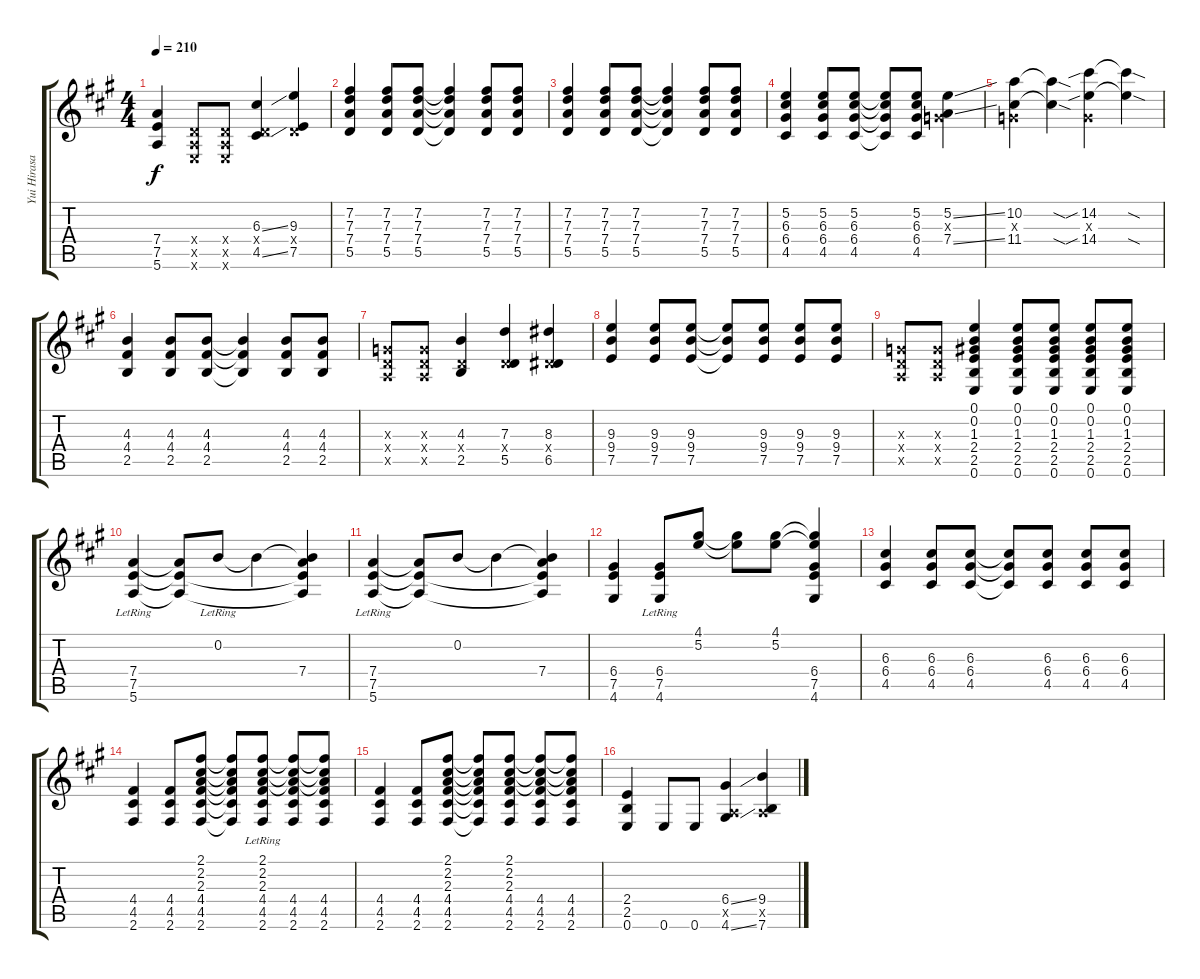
\track ("Yui Hirasawa" "Yui Hirasa") {instrument distortionguitar}
\staff {score tabs}
\tuning (E4 B3 G3 D3 A2 E2) {hide}
\ts (4 4)
\tempo 210
\clef g2
\ks a
(7.4 7.5 5.6).4{dy f} (0.4{x} 0.5{x} 0.6{x}).8 (0.4{x} 0.5{x} 0.6{x}).8 (6.3{ss} 0.4{x} 4.5{ss}).4 (9.3 0.4{x} 7.5).4 |
(7.2 7.3 7.4 5.5).4 (7.2 7.3 7.4 5.5).8 (7.2 7.3 7.4 5.5).8 (7.2{t} 7.3{t} 7.4{t} 5.5{t}).4 (7.2 7.3 7.4 5.5).8 (7.2 7.3 7.4 5.5).8 |
(7.2 7.3 7.4 5.5).4 (7.2 7.3 7.4 5.5).8 (7.2 7.3 7.4 5.5).8 (7.2{t} 7.3{t} 7.4{t} 5.5{t}).4 (7.2 7.3 7.4 5.5).8 (7.2 7.3 7.4 5.5).8 |
(5.2 6.3 6.4 4.5).4 (5.2 6.3 6.4 4.5).8 (5.2 6.3 6.4 4.5).8 (5.2{t} 6.3{t} 6.4{t} 4.5{t}).8 (5.2 6.3 6.4 4.5).8 (5.2{ss} 0.3{x} 7.4{ss}).4 |
(10.2 0.3{x} 11.4).4 (10.2{sod t} 11.4{sod t}).4 (14.2{sib} 0.3{x} 14.4{sib}).4 (14.2{sod t} 14.4{sod t}).4 |
(4.3 4.4 2.5).4 (4.3 4.4 2.5).8 (4.3 4.4 2.5).8 (4.3{t} 4.4{t} 2.5{t}).4 (4.3 4.4 2.5).8 (4.3 4.4 2.5).8 |
(0.3{x} 0.4{x} 0.5{x}).8 (0.3{x} 0.4{x} 0.5{x}).8 (4.3 0.4{x} 2.5).4 (7.3 0.4{x} 5.5).4 (8.3 0.4{x} 6.5).4 |
(9.3 9.4 7.5).4 (9.3 9.4 7.5).8 (9.3 9.4 7.5).8 (9.3{t} 9.4{t} 7.5{t}).8 (9.3 9.4 7.5).8 (9.3 9.4 7.5).8 (9.3 9.4 7.5).8 |
(0.3{x} 0.4{x} 0.5{x}).8 (0.3{x} 0.4{x} 0.5{x}).8 (0.1 0.2 1.3 2.4 2.5 0.6).4 (0.1 0.2 1.3 2.4 2.5 0.6).8 (0.1 0.2 1.3 2.4 2.5 0.6).8 (0.1 0.2 1.3 2.4 2.5 0.6).8 (0.1 0.2 1.3 2.4 2.5 0.6).8 |
(7.4{lr} 7.5{lr} 5.6{lr}).4 (7.4{t} 7.5{t} 5.6{t}).8 0.2{lr}.8 0.2{t}.4 (0.2{t} 7.4 7.5{t} 5.6{t}).4 |
(7.4{lr} 7.5{lr} 5.6{lr}).4 (7.4{t} 7.5{t} 5.6{t}).8 0.2.8 0.2{t}.4 (0.2{t} 7.4 7.5{t} 5.6{t}).4 |
(6.4 7.5 4.6).4 (6.4{lr} 7.5{lr} 4.6{lr}).8 (4.1 5.2).8 (4.1{t} 5.2{t}).8 (4.1 5.2).8 (4.1{t} 5.2{t} 6.4 7.5 4.6).4 |
(6.3 6.4 4.5).4 (6.3 6.4 4.5).8 (6.3 6.4 4.5).8 (6.3{t} 6.4{t} 4.5{t}).8 (6.3 6.4 4.5).8 (6.3 6.4 4.5).8 (6.3 6.4 4.5).8 |
(4.4 4.5 2.6).4 (4.4 4.5 2.6).8 (2.1 2.2 2.3 4.4 4.5 2.6).8 (2.1{t} 2.2{t} 2.3{t} 4.4{t} 4.5{t} 2.6{t}).8 (2.1{lr} 2.2{lr} 2.3{lr} 4.4 4.5 2.6).8 (2.1{t} 2.2{t} 2.3{t} 4.4 4.5 2.6).8 (2.1{t} 2.2{t} 2.3{t} 4.4 4.5 2.6).8 |
(4.4 4.5 2.6).4 (4.4 4.5 2.6).8 (2.1 2.2 2.3 4.4 4.5 2.6).8 (2.1{t} 2.2{t} 2.3{t} 4.4{t} 4.5{t} 2.6{t}).8 (2.1 2.2 2.3 4.4 4.5 2.6).8 (2.1{t} 2.2{t} 2.3{t} 4.4 4.5 2.6).8 (2.1{t} 2.2{t} 2.3{t} 4.4 4.5 2.6).8 |
(2.4 2.5 0.6).4 0.6.8 0.6.8 (6.4{ss} 0.5{x} 4.6{ss}).4 (9.4 0.5{x} 7.6).4
